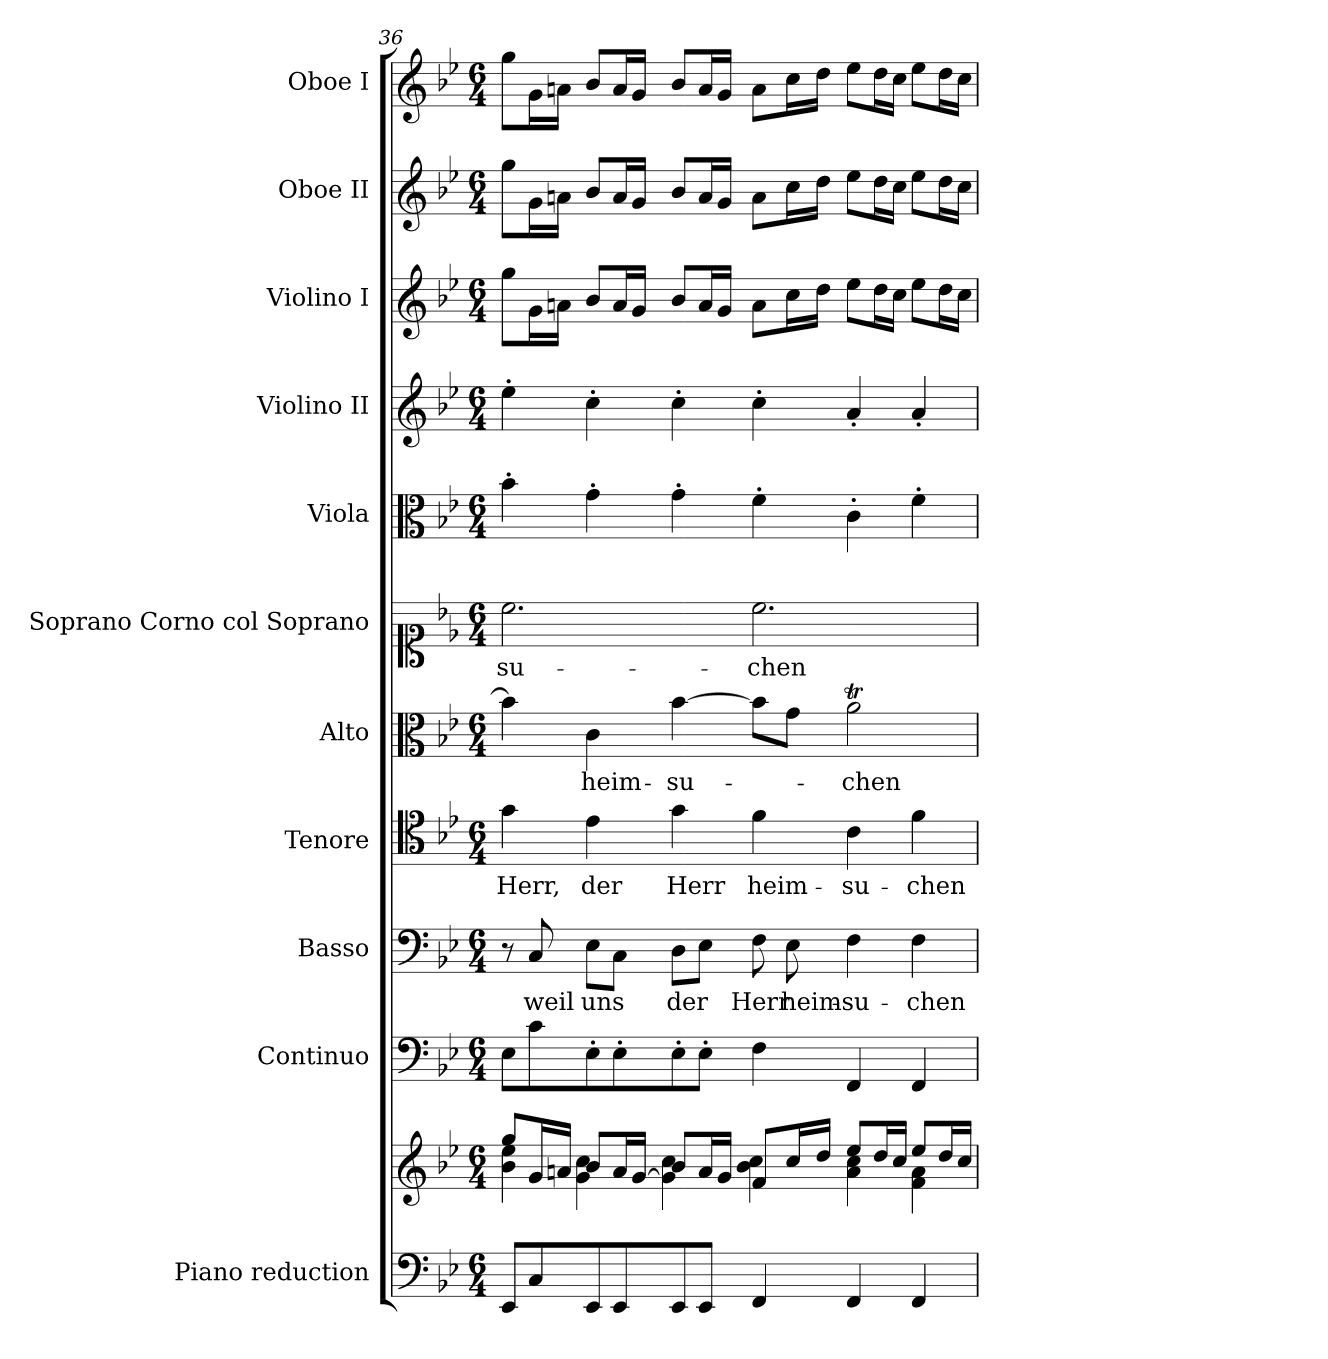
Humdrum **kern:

**kern	**kern	**kern	**kern	**text	**kern	**text	**kern	**text	**kern	**text	**kern	**kern	**kern	**kern	**kern
*part11	*part11	*part10	*part9	*part9	*part8	*part8	*part7	*part7	*part6	*part6	*part5	*part4	*part3	*part2	*part1
*staff12	*staff11	*staff10	*staff9	*staff9	*staff8	*staff8	*staff7	*staff7	*staff6	*staff6	*staff5	*staff4	*staff3	*staff2	*staff1
*I"Piano reduction	*	*I"Continuo	*I"Basso	*	*I"Tenore	*	*I"Alto	*	*I"Soprano Corno col Soprano	*	*I"Viola	*I"Violino II	*I"Violino I	*I"Oboe II	*I"Oboe I
*I'Pno	*	*	*	*	*	*	*	*	*	*	*I'Vla	*I'Vln	*I'Vln	*I'Ob	*I'Ob
*clefF4	*clefG2	*clefF4	*clefF4	*	*clefC4	*	*clefC3	*	*clefC1	*	*clefC3	*clefG2	*clefG2	*clefG2	*clefG2
*k[b-e-]	*k[b-e-]	*k[b-e-]	*k[b-e-]	*	*k[b-e-]	*	*k[b-e-]	*	*k[b-e-]	*	*k[b-e-]	*k[b-e-]	*k[b-e-]	*k[b-e-]	*k[b-e-]
*M6/4	*M6/4	*M6/4	*M6/4	*	*M6/4	*	*M6/4	*	*M6/4	*	*M6/4	*M6/4	*M6/4	*M6/4	*M6/4
=36	=36	=36	=36	=36	=36	=36	=36	=36	=36	=36	=36	=36	=36	=36	=36
*	*^	*	*	*	*	*	*	*	*	*	*	*	*	*	*
!	!	!	!	!	!	!	!LO:LY:b	!	!	!	!LO:LY:b	!	!	!	!	!
8EE-/L	8gg/L	4b-\ 4ee-\	8E-\L	8r	.	4g\	Herr,	4b-\]	.	2.cc\	-su-	4b-'\	4ee-'\	8gg\L	8gg\L	8gg\L
!	!	!	!	!	!LO:LY:b	!	!	!	!	!	!	!	!	!	!	!
8C/	16g/L	.	8c\	8C/	weil	.	.	.	.	.	.	.	.	16g\L	16g\L	16g\L
.	16an/JJ	.	.	.	.	.	.	.	.	.	.	.	.	16an\JJ	16an\JJ	16an\JJ
!	!	!	!	!	!LO:LY:b	!	!LO:LY:b	!	!LO:LY:b	!	!	!	!	!	!	!
8EE-/	8b-/L	4g\ 4cc\	8E-'\	8E-\L	uns	4e-\	der	4c\	heim-	.	.	4g'\	4cc'\	8b-/L	8b-/L	8b-/L
8EE-/	16a/L	.	8E-'\	8C\J	.	.	.	.	.	.	.	.	.	16a/L	16a/L	16a/L
.	[<16g/JJ	.	.	.	.	.	.	.	.	.	.	.	.	16g/JJ	16g/JJ	16g/JJ
!	!	!	!	!	!LO:LY:b	!	!LO:LY:b	!	!LO:LY:b	!	!	!	!	!	!	!
8EE-/	8b-/L	4g\] 4cc\	8E-'\	8D\L	der	4g\	Herr	[4b-\	-su-	.	.	4g'\	4cc'\	8b-/L	8b-/L	8b-/L
8EE-/J	16a/L	.	8E-'\J	8E-\J	.	.	.	.	.	.	.	.	.	16a/L	16a/L	16a/L
.	16g/JJ	.	.	.	.	.	.	.	.	.	.	.	.	16g/JJ	16g/JJ	16g/JJ
!	!	!	!	!	!LO:LY:b	!	!LO:LY:b	!	!	!	!LO:LY:b	!	!	!	!	!
4FF/	8f/L	4b-\ 4cc\	4F\	8F\	Herr	4f\	heim-	8b-\L]	.	2.cc\	-chen	4f'\	4cc'\	8a\L	8a\L	8a\L
!	!	!	!	!	!LO:LY:b	!	!	!	!	!	!	!	!	!	!	!
.	16cc/L	.	.	8E-\	heim-	.	.	8g\J	.	.	.	.	.	16cc\L	16cc\L	16cc\L
.	16dd/JJ	.	.	.	.	.	.	.	.	.	.	.	.	16dd\JJ	16dd\JJ	16dd\JJ
!	!	!	!	!	!LO:LY:b	!	!LO:LY:b	!	!LO:LY:b	!	!	!	!	!	!	!
4FF/	8ee-/L	4a\ 4cc\	4FF/	4F\	-su-	4c\	-su-	2at\	-chen	.	.	4c'\	4a'/	8ee-\L	8ee-\L	8ee-\L
.	16dd/L	.	.	.	.	.	.	.	.	.	.	.	.	16dd\L	16dd\L	16dd\L
.	16cc/JJ	.	.	.	.	.	.	.	.	.	.	.	.	16cc\JJ	16cc\JJ	16cc\JJ
!	!	!	!	!	!LO:LY:b	!	!LO:LY:b	!	!	!	!	!	!	!	!	!
4FF/	8ee-/L	4f\ 4a\	4FF/	4F\	-chen	4f\	-chen	.	.	.	.	4f'\	4a'/	8ee-\L	8ee-\L	8ee-\L
.	16dd/L	.	.	.	.	.	.	.	.	.	.	.	.	16dd\L	16dd\L	16dd\L
.	16cc/JJ	.	.	.	.	.	.	.	.	.	.	.	.	16cc\JJ	16cc\JJ	16cc\JJ
*	*v	*v	*	*	*	*	*	*	*	*	*	*	*	*	*	*
=	=	=	=	=	=	=	=	=	=	=	=	=	=	=	=
*-	*-	*-	*-	*-	*-	*-	*-	*-	*-	*-	*-	*-	*-	*-	*-
